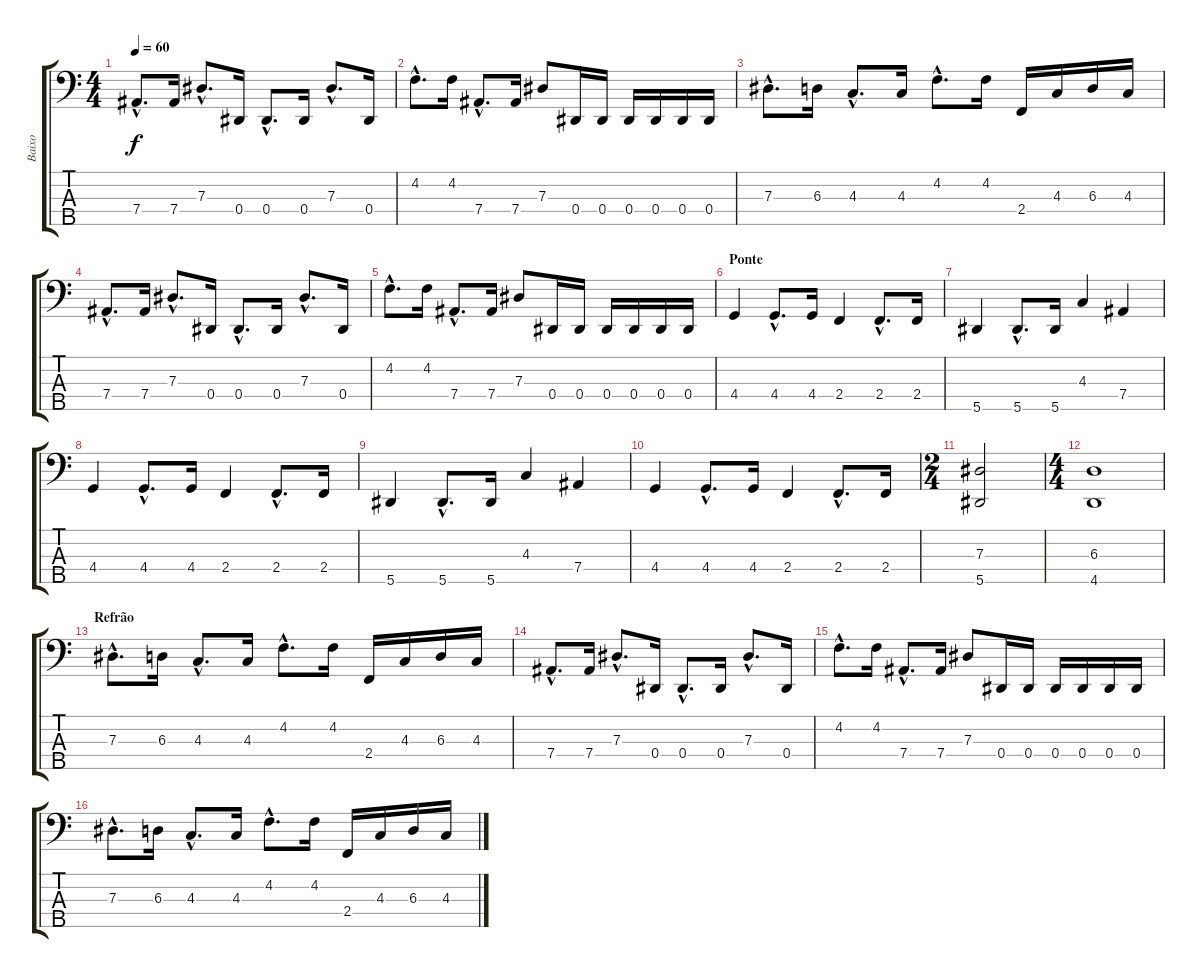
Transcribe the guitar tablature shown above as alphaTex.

\track ("Baixo" "Baixo") {instrument electricbassfinger}
\staff {score tabs}
\tuning (Gb2 Db2 Ab1 Eb1 Bb0) {hide}
\ts (4 4)
\tempo 60
\clef f4
\ks c
7.4{hac}.8{d dy f} 7.4.16 7.3{hac}.8{d} 0.4.16 0.4{hac}.8{d} 0.4.16 7.3{hac}.8{d} 0.4.16 |
4.2{hac}.8{d} 4.2.16 7.4{hac}.8{d} 7.4.16 7.3.8 0.4.16 0.4.16 0.4.16 0.4.16 0.4.16 0.4.16 |
7.3{hac}.8{d} 6.3.16 4.3{hac}.8{d} 4.3.16 4.2{hac}.8{d} 4.2.16 2.4.16 4.3.16 6.3.16 4.3.16 |
7.4{hac}.8{d} 7.4.16 7.3{hac}.8{d} 0.4.16 0.4{hac}.8{d} 0.4.16 7.3{hac}.8{d} 0.4.16 |
4.2{hac}.8{d} 4.2.16 7.4{hac}.8{d} 7.4.16 7.3.8 0.4.16 0.4.16 0.4.16 0.4.16 0.4.16 0.4.16 |
\section ("" "Ponte ")
4.4.4 4.4{hac}.8{d} 4.4.16 2.4.4 2.4{hac}.8{d} 2.4.16 |
5.5.4 5.5{hac}.8{d} 5.5.16 4.3.4 7.4.4 |
4.4.4 4.4{hac}.8{d} 4.4.16 2.4.4 2.4{hac}.8{d} 2.4.16 |
5.5.4 5.5{hac}.8{d} 5.5.16 4.3.4 7.4.4 |
4.4.4 4.4{hac}.8{d} 4.4.16 2.4.4 2.4{hac}.8{d} 2.4.16 |
\ts (2 4)
(7.3 5.5).2 |
\ts (4 4)
(6.3 4.5).1 |
\section ("" "Refrão")
7.3{hac}.8{d} 6.3.16 4.3{hac}.8{d} 4.3.16 4.2{hac}.8{d} 4.2.16 2.4.16 4.3.16 6.3.16 4.3.16 |
7.4{hac}.8{d} 7.4.16 7.3{hac}.8{d} 0.4.16 0.4{hac}.8{d} 0.4.16 7.3{hac}.8{d} 0.4.16 |
4.2{hac}.8{d} 4.2.16 7.4{hac}.8{d} 7.4.16 7.3.8 0.4.16 0.4.16 0.4.16 0.4.16 0.4.16 0.4.16 |
7.3{hac}.8{d} 6.3.16 4.3{hac}.8{d} 4.3.16 4.2{hac}.8{d} 4.2.16 2.4.16 4.3.16 6.3.16 4.3.16
